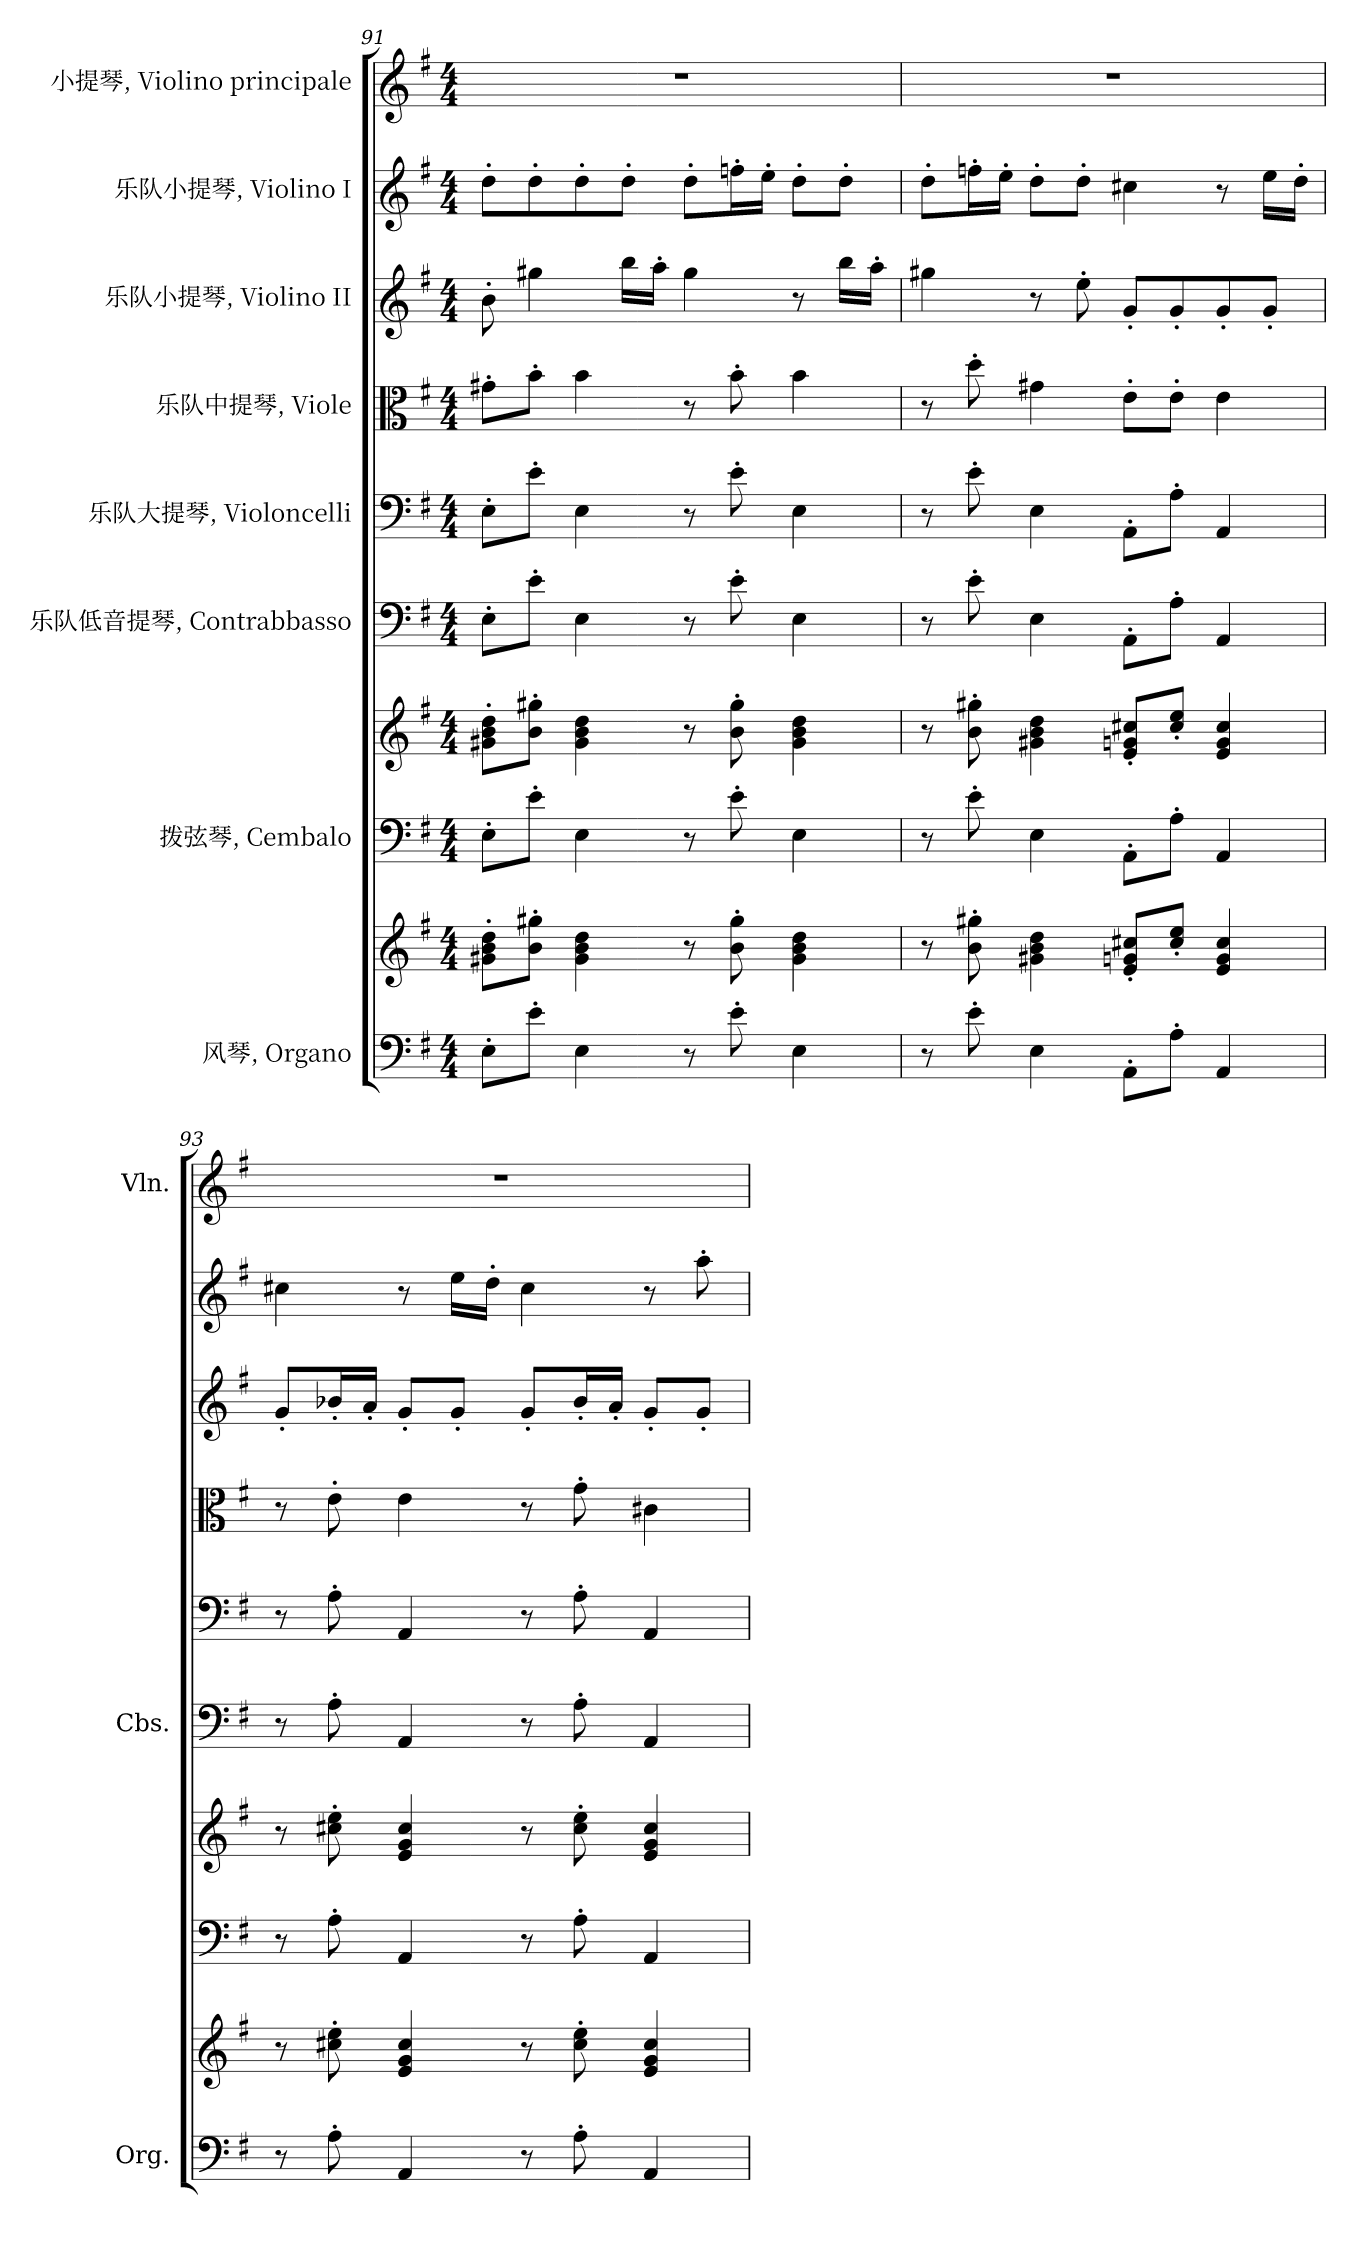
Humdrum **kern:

**kern	**kern	**kern	**kern	**kern	**kern	**kern	**kern	**kern	**kern
*part8	*part8	*part7	*part7	*part6	*part5	*part4	*part3	*part2	*part1
*staff10	*staff9	*staff8	*staff7	*staff6	*staff5	*staff4	*staff3	*staff2	*staff1
*I"风琴, Organo	*	*I"拨弦琴, Cembalo	*	*I"乐队低音提琴, Contrabbasso	*I"乐队大提琴, Violoncelli	*I"乐队中提琴, Viole	*I"乐队小提琴, Violino II	*I"乐队小提琴, Violino I	*I"小提琴, Violino principale
*I'Org.	*	*	*	*I'Cbs.	*	*	*	*	*I'Vln.
*clefF4	*clefG2	*clefF4	*clefG2	*clefF4	*clefF4	*clefC3	*clefG2	*clefG2	*clefG2
*	*	*	*	*ITrd7c12	*	*	*	*	*
*k[f#]	*k[f#]	*k[f#]	*k[f#]	*k[f#]	*k[f#]	*k[f#]	*k[f#]	*k[f#]	*k[f#]
*M4/4	*M4/4	*M4/4	*M4/4	*M4/4	*M4/4	*M4/4	*M4/4	*M4/4	*M4/4
=91	=91	=91	=91	=91	=91	=91	=91	=91	=91
8E'\L	8g#X\' 8b\' 8dd\'L	8E'\L	8g#X\' 8b\' 8dd\'L	8EE'\L	8E'\L	8g#X'\L	8b'\	8dd'\L	1r
8e'\J	8b\' 8gg#X\'J	8e'\J	8b\' 8gg#X\'J	8E'\J	8e'\J	8b'\J	4gg#X\	8dd'\	.
4E\	4g#\ 4b\ 4dd\	4E\	4g#\ 4b\ 4dd\	4EE\	4E\	4b\	.	8dd'\	.
.	.	.	.	.	.	.	16bb\LL	8dd'\J	.
.	.	.	.	.	.	.	16aa'\JJ	.	.
8r	8r	8r	8r	8r	8r	8r	4gg#\	8dd'\L	.
8e'\	8b\' 8gg#\'	8e'\	8b\' 8gg#\'	8E'\	8e'\	8b'\	.	16ffn'\L	.
.	.	.	.	.	.	.	.	16ee'\JJ	.
4E\	4g#\ 4b\ 4dd\	4E\	4g#\ 4b\ 4dd\	4EE\	4E\	4b\	8r	8dd'\L	.
.	.	.	.	.	.	.	16bb\LL	8dd'\J	.
.	.	.	.	.	.	.	16aa'\JJ	.	.
!!LO:PB:g=z
=92	=92	=92	=92	=92	=92	=92	=92	=92	=92
8r	8r	8r	8r	8r	8r	8r	4gg#X\	8dd'\L	1r
8e'\	8b\' 8gg#X\'	8e'\	8b\' 8gg#X\'	8E'\	8e'\	8dd'\	.	16ffn'\L	.
.	.	.	.	.	.	.	.	16ee'\JJ	.
4E\	4g#X\ 4b\ 4dd\	4E\	4g#X\ 4b\ 4dd\	4EE\	4E\	4g#X\	8r	8dd'\L	.
.	.	.	.	.	.	.	8ee'\	8dd'\J	.
8AA'\L	8e/' 8gn/' 8cc#X/'L	8AA'\L	8e/' 8gn/' 8cc#X/'L	8AAA'\L	8AA'\L	8e'\L	8g'/L	4cc#X\	.
8A'\J	8cc#/' 8ee/'J	8A'\J	8cc#/' 8ee/'J	8AA'\J	8A'\J	8e'\J	8g'/	.	.
4AA/	4e/ 4g/ 4cc#/	4AA/	4e/ 4g/ 4cc#/	4AAA/	4AA/	4e\	8g'/	8r	.
.	.	.	.	.	.	.	8g'/J	16ee\LL	.
.	.	.	.	.	.	.	.	16dd'\JJ	.
=93	=93	=93	=93	=93	=93	=93	=93	=93	=93
8r	8r	8r	8r	8r	8r	8r	8g'/L	4cc#X\	1r
8A'\	8cc#X\' 8ee\'	8A'\	8cc#X\' 8ee\'	8AA'\	8A'\	8e'\	16b-X'/L	.	.
.	.	.	.	.	.	.	16a'/JJ	.	.
4AA/	4e/ 4g/ 4cc#/	4AA/	4e/ 4g/ 4cc#/	4AAA/	4AA/	4e\	8g'/L	8r	.
.	.	.	.	.	.	.	8g'/J	16ee\LL	.
.	.	.	.	.	.	.	.	16dd'\JJ	.
8r	8r	8r	8r	8r	8r	8r	8g'/L	4cc#\	.
8A'\	8cc#\' 8ee\'	8A'\	8cc#\' 8ee\'	8AA'\	8A'\	8g'\	16b-'/L	.	.
.	.	.	.	.	.	.	16a'/JJ	.	.
4AA/	4e/ 4g/ 4cc#/	4AA/	4e/ 4g/ 4cc#/	4AAA/	4AA/	4c#X\	8g'/L	8r	.
.	.	.	.	.	.	.	8g'/J	8aa'\	.
=	=	=	=	=	=	=	=	=	=
*-	*-	*-	*-	*-	*-	*-	*-	*-	*-
